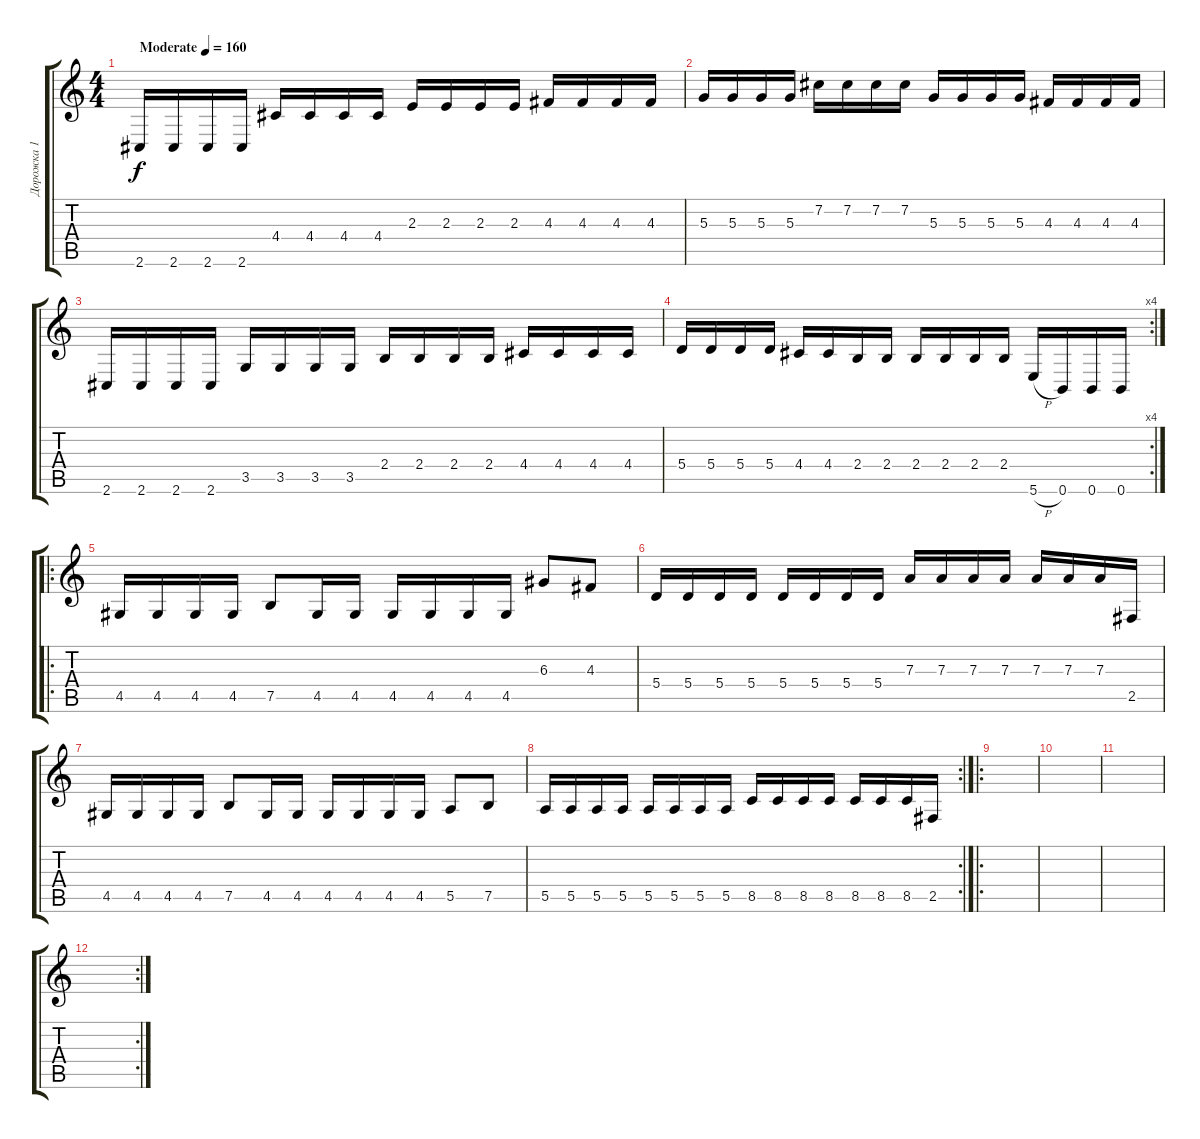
\track ("Дорожка 1" "Дорожка 1") {instrument overdrivenguitar}
\staff {score tabs}
\tuning (B3 Gb3 D3 A2 E2 B1) {hide}
\ts (4 4)
\tempo (160 "Moderate")
\clef g2
\ks c
2.6.16{dy f instrument overdrivenguitar} 2.6.16 2.6.16 2.6.16 4.4.16 4.4.16 4.4.16 4.4.16 2.3.16 2.3.16 2.3.16 2.3.16 4.3.16 4.3.16 4.3.16 4.3.16 |
5.3.16 5.3.16 5.3.16 5.3.16 7.2.16 7.2.16 7.2.16 7.2.16 5.3.16 5.3.16 5.3.16 5.3.16 4.3.16 4.3.16 4.3.16 4.3.16 |
2.6.16 2.6.16 2.6.16 2.6.16 3.5.16 3.5.16 3.5.16 3.5.16 2.4.16 2.4.16 2.4.16 2.4.16 4.4.16 4.4.16 4.4.16 4.4.16 |
\rc 4
5.4.16 5.4.16 5.4.16 5.4.16 4.4.16 4.4.16 2.4.16 2.4.16 2.4.16 2.4.16 2.4.16 2.4.16 5.6{h}.16 0.6.16 0.6.16 0.6.16 |
\ro
4.5.16 4.5.16 4.5.16 4.5.16 7.5.8 4.5.16 4.5.16 4.5.16 4.5.16 4.5.16 4.5.16 6.3.8 4.3.8 |
5.4.16 5.4.16 5.4.16 5.4.16 5.4.16 5.4.16 5.4.16 5.4.16 7.3.16 7.3.16 7.3.16 7.3.16 7.3.16 7.3.16 7.3.16 2.5.16 |
4.5.16 4.5.16 4.5.16 4.5.16 7.5.8 4.5.16 4.5.16 4.5.16 4.5.16 4.5.16 4.5.16 5.5.8 7.5.8 |
\rc 2
5.5.16 5.5.16 5.5.16 5.5.16 5.5.16 5.5.16 5.5.16 5.5.16 8.5.16 8.5.16 8.5.16 8.5.16 8.5.16 8.5.16 8.5.16 2.5.16 |
\ro
|
|
|
\rc 2
